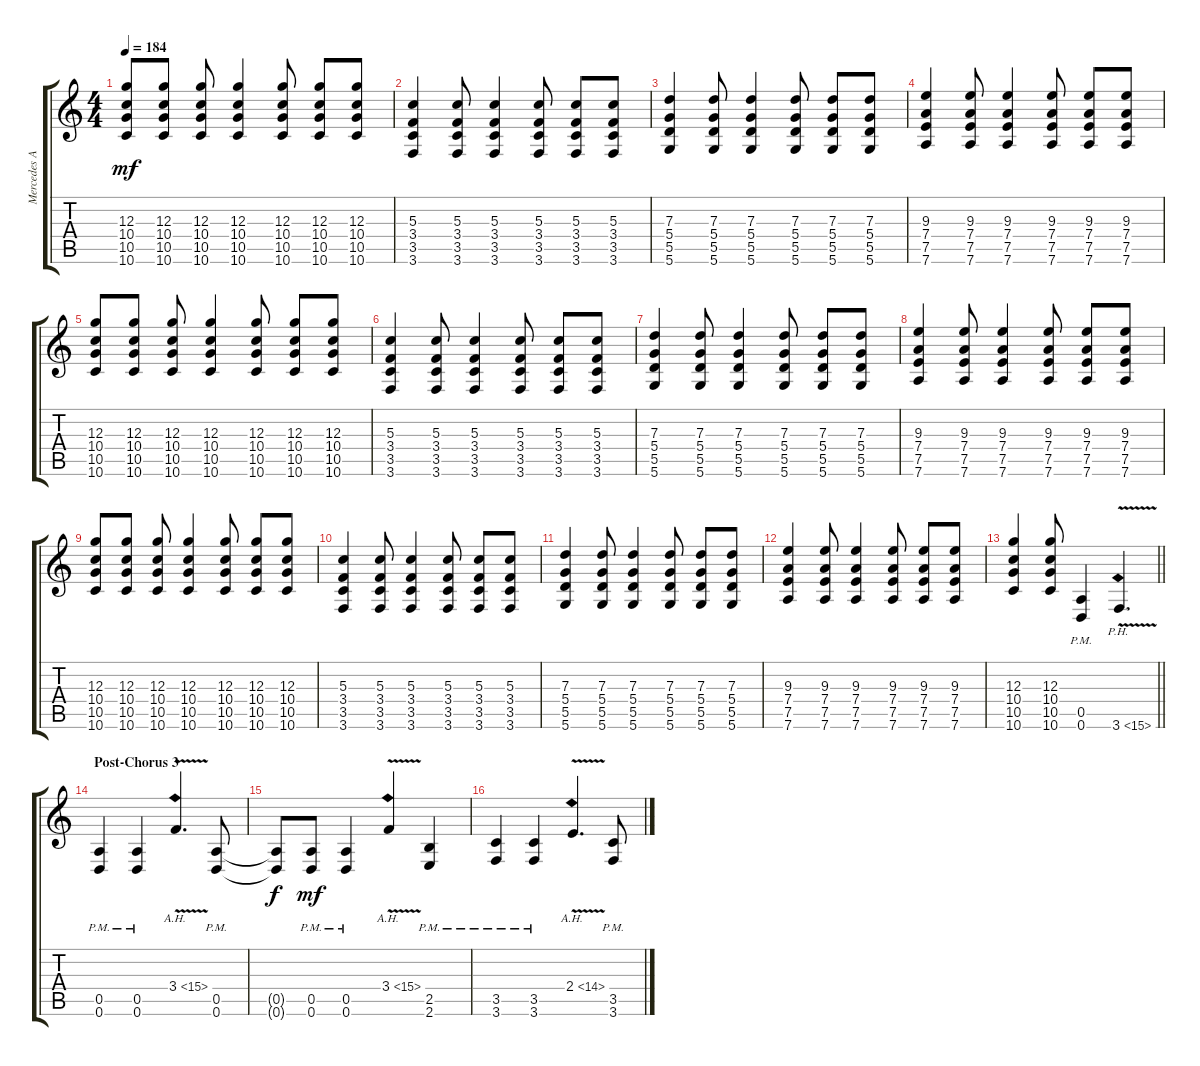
\track ("Mercedes Arn-Horn (Lead Guitar)" "Mercedes A") {instrument distortionguitar}
\staff {score tabs}
\tuning (E4 B3 G3 D3 A2 D2) {hide}
\ts (4 4)
\tempo 184
\clef g2
\ks c
(12.3 10.4 10.5 10.6).8{dy mf} (12.3 10.4 10.5 10.6).8 (12.3 10.4 10.5 10.6).8 (12.3 10.4 10.5 10.6).4 (12.3 10.4 10.5 10.6).8 (12.3 10.4 10.5 10.6).8 (12.3 10.4 10.5 10.6).8 |
(5.3 3.4 3.5 3.6).4 (5.3 3.4 3.5 3.6).8 (5.3 3.4 3.5 3.6).4 (5.3 3.4 3.5 3.6).8 (5.3 3.4 3.5 3.6).8 (5.3 3.4 3.5 3.6).8 |
(7.3 5.4 5.5 5.6).4 (7.3 5.4 5.5 5.6).8 (7.3 5.4 5.5 5.6).4 (7.3 5.4 5.5 5.6).8 (7.3 5.4 5.5 5.6).8 (7.3 5.4 5.5 5.6).8 |
(9.3 7.4 7.5 7.6).4 (9.3 7.4 7.5 7.6).8 (9.3 7.4 7.5 7.6).4 (9.3 7.4 7.5 7.6).8 (9.3 7.4 7.5 7.6).8 (9.3 7.4 7.5 7.6).8 |
(12.3 10.4 10.5 10.6).8 (12.3 10.4 10.5 10.6).8 (12.3 10.4 10.5 10.6).8 (12.3 10.4 10.5 10.6).4 (12.3 10.4 10.5 10.6).8 (12.3 10.4 10.5 10.6).8 (12.3 10.4 10.5 10.6).8 |
(5.3 3.4 3.5 3.6).4 (5.3 3.4 3.5 3.6).8 (5.3 3.4 3.5 3.6).4 (5.3 3.4 3.5 3.6).8 (5.3 3.4 3.5 3.6).8 (5.3 3.4 3.5 3.6).8 |
(7.3 5.4 5.5 5.6).4 (7.3 5.4 5.5 5.6).8 (7.3 5.4 5.5 5.6).4 (7.3 5.4 5.5 5.6).8 (7.3 5.4 5.5 5.6).8 (7.3 5.4 5.5 5.6).8 |
(9.3 7.4 7.5 7.6).4 (9.3 7.4 7.5 7.6).8 (9.3 7.4 7.5 7.6).4 (9.3 7.4 7.5 7.6).8 (9.3 7.4 7.5 7.6).8 (9.3 7.4 7.5 7.6).8 |
(12.3 10.4 10.5 10.6).8 (12.3 10.4 10.5 10.6).8 (12.3 10.4 10.5 10.6).8 (12.3 10.4 10.5 10.6).4 (12.3 10.4 10.5 10.6).8 (12.3 10.4 10.5 10.6).8 (12.3 10.4 10.5 10.6).8 |
(5.3 3.4 3.5 3.6).4 (5.3 3.4 3.5 3.6).8 (5.3 3.4 3.5 3.6).4 (5.3 3.4 3.5 3.6).8 (5.3 3.4 3.5 3.6).8 (5.3 3.4 3.5 3.6).8 |
(7.3 5.4 5.5 5.6).4 (7.3 5.4 5.5 5.6).8 (7.3 5.4 5.5 5.6).4 (7.3 5.4 5.5 5.6).8 (7.3 5.4 5.5 5.6).8 (7.3 5.4 5.5 5.6).8 |
(9.3 7.4 7.5 7.6).4 (9.3 7.4 7.5 7.6).8 (9.3 7.4 7.5 7.6).4 (9.3 7.4 7.5 7.6).8 (9.3 7.4 7.5 7.6).8 (9.3 7.4 7.5 7.6).8 |
\barLineRight lightlight
(12.3 10.4 10.5 10.6).4 (12.3 10.4 10.5 10.6).8 (0.5{pm} 0.6{pm}).4 3.6{ph 12 v}.4{d} |
\section ("" "Post-Chorus 3")
(0.5{pm} 0.6{pm}).4 (0.5{pm} 0.6{pm}).4 3.4{ah 12 v}.4{d} (0.5{pm} 0.6{pm}).8 |
(0.5{t} 0.6{t}).8{dy f} (0.5{pm} 0.6{pm}).8{dy mf} (0.5{pm} 0.6{pm}).4 3.4{ah 12 v}.4 (2.5{pm} 2.6{pm}).4 |
(3.5{pm} 3.6{pm}).4 (3.5{pm} 3.6{pm}).4 2.4{ah 12 v}.4{d} (3.5{pm} 3.6{pm}).8
